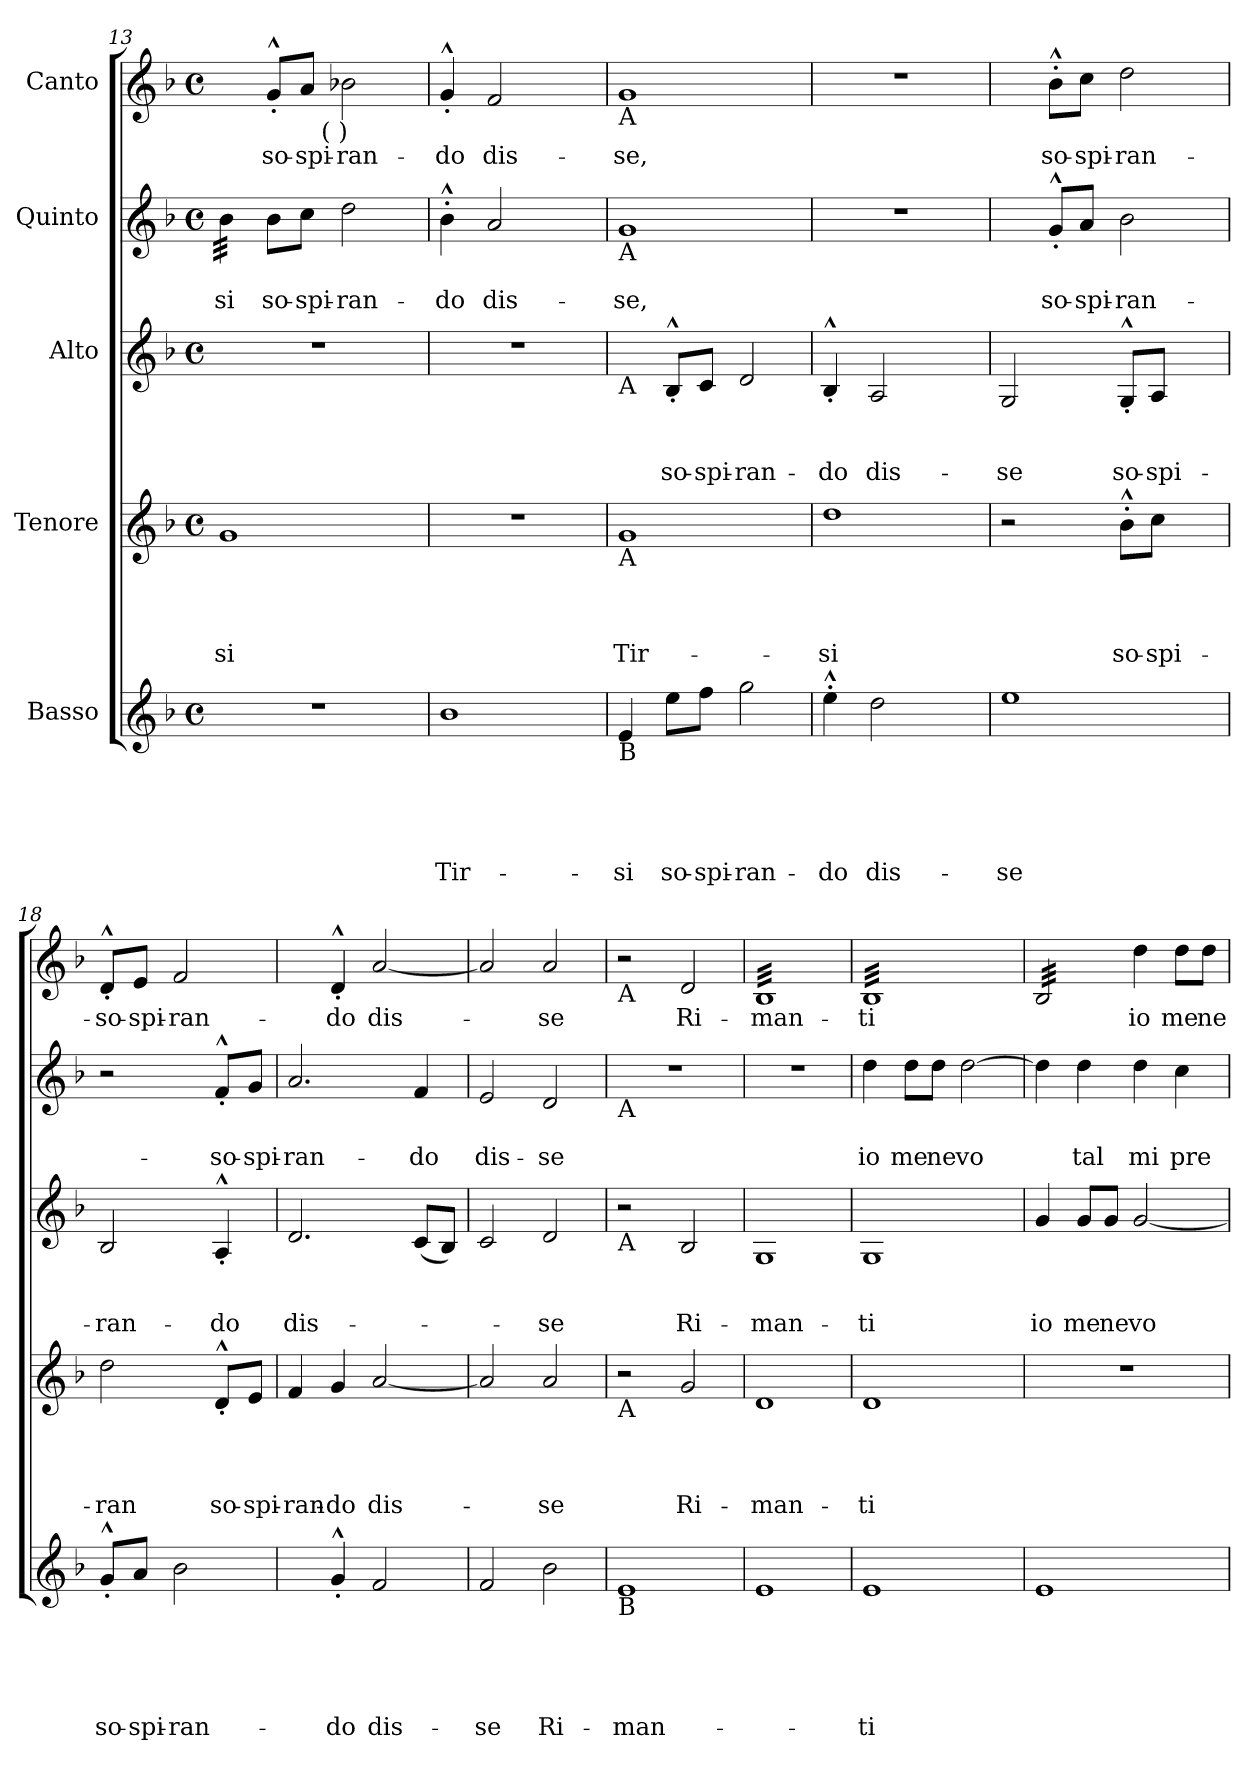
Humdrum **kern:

**kern	**text	**text	**text	**text	**text	**kern	**text	**text	**text	**text	**kern	**text	**text	**text	**kern	**text	**text	**kern	**text
*part5	*part5	*part5	*part5	*part5	*part5	*part4	*part4	*part4	*part4	*part4	*part3	*part3	*part3	*part3	*part2	*part2	*part2	*part1	*part1
*staff5	*staff5	*staff5	*staff5	*staff5	*staff5	*staff4	*staff4	*staff4	*staff4	*staff4	*staff3	*staff3	*staff3	*staff3	*staff2	*staff2	*staff2	*staff1	*staff1
*I"Basso	*	*	*	*	*	*I"Tenore	*	*	*	*	*I"Alto	*	*	*	*I"Quinto	*	*	*I"Canto	*
*clefG2	*	*	*	*	*	*clefG2	*	*	*	*	*clefG2	*	*	*	*clefG2	*	*	*clefG2	*
*k[b-]	*	*	*	*	*	*k[b-]	*	*	*	*	*k[b-]	*	*	*	*k[b-]	*	*	*k[b-]	*
*F:	*	*	*	*	*	*F:	*	*	*	*	*F:	*	*	*	*F:	*	*	*F:	*
*M4/4	*	*	*	*	*	*M4/4	*	*	*	*	*M4/4	*	*	*	*M4/4	*	*	*M4/4	*
*met(c)	*	*	*	*	*	*met(c)	*	*	*	*	*met(c)	*	*	*	*met(c)	*	*	*met(c)	*
=13	=13	=13	=13	=13	=13	=13	=13	=13	=13	=13	=13	=13	=13	=13	=13	=13	=13	=13	=13
!	!	!	!	!	!	!	!	!	!	!LO:LY:b	!	!	!	!	!	!	!LO:LY:b	!	!
*	*	*	*	*	*	*	*	*	*	*	*	*	*	*	*	*	*	*^	*
*	*	*	*	*	*	*	*	*	*	*	*	*	*	*	*tremolo	*	*	*	*	*
1r	.	.	.	.	.	1g	.	.	.	-si	1r	.	.	.	32b-\LLL	.	-si	4ryy	4..ryy	.
.	.	.	.	.	.	.	.	.	.	.	.	.	.	.	32b-\	.	.	.	.	.
.	.	.	.	.	.	.	.	.	.	.	.	.	.	.	32b-\	.	.	.	.	.
.	.	.	.	.	.	.	.	.	.	.	.	.	.	.	32b-\	.	.	.	.	.
.	.	.	.	.	.	.	.	.	.	.	.	.	.	.	32b-\	.	.	.	.	.
.	.	.	.	.	.	.	.	.	.	.	.	.	.	.	32b-\	.	.	.	.	.
.	.	.	.	.	.	.	.	.	.	.	.	.	.	.	32b-\	.	.	.	.	.
.	.	.	.	.	.	.	.	.	.	.	.	.	.	.	32b-\JJJ	.	.	.	.	.
*	*	*	*	*	*	*	*	*	*	*	*	*	*	*	*Xtremolo	*	*	*	*	*
!	!	!	!	!	!	!	!	!	!	!	!	!	!	!	!	!	!LO:LY:b	!	!	!LO:LY:b
.	.	.	.	.	.	.	.	.	.	.	.	.	.	.	8b-\L	.	so-	8g^^<'</L	.	so-
!	!	!	!	!	!	!	!	!	!	!	!	!	!	!	!	!	!LO:LY:b	!	!	!LO:LY:b
.	.	.	.	.	.	.	.	.	.	.	.	.	.	.	8cc\J	.	-spi-	8a/J	.	-spi-
!	!	!	!	!	!	!	!	!	!	!	!	!	!	!	!	!	!	!	!LO:TX:b:t=( )	!
.	.	.	.	.	.	.	.	.	.	.	.	.	.	.	.	.	.	.	2ryy	.
!	!	!	!	!	!	!	!	!	!	!	!	!	!	!	!	!	!LO:LY:b	!	!	!LO:LY:b
.	.	.	.	.	.	.	.	.	.	.	.	.	.	.	2dd\	.	-ran-	2b-X\	.	-ran-
.	.	.	.	.	.	.	.	.	.	.	.	.	.	.	.	.	.	.	16ryy	.
=14	=14	=14	=14	=14	=14	=14	=14	=14	=14	=14	=14	=14	=14	=14	=14	=14	=14	=14	=14	=14
!	!	!	!	!	!LO:LY:b	!	!	!	!	!	!	!	!	!	!	!	!LO:LY:b	!	!	!LO:LY:b
*	*	*	*	*	*	*	*	*	*	*	*	*	*	*	*	*	*	*v	*v	*
1b-	.	.	.	.	Tir-	1r	.	.	.	.	1r	.	.	.	4b-^^>'>\	.	-do	4g^^<'</	-do
!	!	!	!	!	!	!	!	!	!	!	!	!	!	!	!	!	!LO:LY:b	!	!LO:LY:b
.	.	.	.	.	.	.	.	.	.	.	.	.	.	.	2a/	.	dis-	2f/	dis-
.	.	.	.	.	.	.	.	.	.	.	.	.	.	.	4ryy	.	.	4ryy	.
!!LO:PB:g=z
=15	=15	=15	=15	=15	=15	=15	=15	=15	=15	=15	=15	=15	=15	=15	=15	=15	=15	=15	=15
!	!	!	!	!	!	!	!	!	!	!	!	!	!	!	!	!	!	!LO:TX:b:t=A	!
!	!	!	!	!	!	!	!	!	!	!	!	!	!	!	!LO:TX:b:t=A	!	!	!	!
!	!	!	!	!	!	!	!	!	!	!	!LO:TX:b:t=A	!	!	!	!	!	!	!	!
!	!	!	!	!	!	!LO:TX:b:t=A	!	!	!	!	!	!	!	!	!	!	!	!	!
!LO:TX:b:t=B	!	!	!	!	!	!	!	!	!	!	!	!	!	!	!	!	!	!	!
!	!	!	!	!	!LO:LY:b	!	!	!	!	!LO:LY:b	!	!	!	!	!	!	!LO:LY:b	!	!LO:LY:b
4e/	.	.	.	.	-si	1g	.	.	.	Tir-	4ryy	.	.	.	1g	.	-se,	1g	-se,
!	!	!	!	!	!LO:LY:b	!	!	!	!	!	!	!	!	!LO:LY:b	!	!	!	!	!
8ee\L	.	.	.	.	so-	.	.	.	.	.	8B-^^<'</L	.	.	so-	.	.	.	.	.
!	!	!	!	!	!LO:LY:b	!	!	!	!	!	!	!	!	!LO:LY:b	!	!	!	!	!
8ff\J	.	.	.	.	-spi-	.	.	.	.	.	8c/J	.	.	-spi-	.	.	.	.	.
!	!	!	!	!	!LO:LY:b	!	!	!	!	!	!	!	!	!LO:LY:b	!	!	!	!	!
2gg\	.	.	.	.	-ran-	.	.	.	.	.	2d/	.	.	-ran-	.	.	.	.	.
=16	=16	=16	=16	=16	=16	=16	=16	=16	=16	=16	=16	=16	=16	=16	=16	=16	=16	=16	=16
!	!	!	!	!	!LO:LY:b	!	!	!	!	!LO:LY:b	!	!	!	!LO:LY:b	!	!	!	!	!
4ee^^>'>\	.	.	.	.	-do	1dd	.	.	.	-si	4B-^^<'</	.	.	-do	1r	.	.	1r	.
!	!	!	!	!	!LO:LY:b	!	!	!	!	!	!	!	!	!LO:LY:b	!	!	!	!	!
2dd\	.	.	.	.	dis-	.	.	.	.	.	2A/	.	.	dis-	.	.	.	.	.
4ryy	.	.	.	.	.	.	.	.	.	.	4ryy	.	.	.	.	.	.	.	.
=17	=17	=17	=17	=17	=17	=17	=17	=17	=17	=17	=17	=17	=17	=17	=17	=17	=17	=17	=17
!	!	!	!	!	!LO:LY:b	!	!	!	!	!	!	!	!	!LO:LY:b	!	!	!	!	!
1ee	.	.	.	.	-se	2r	.	.	.	.	2G/	.	.	-se	4ryy	.	.	4ryy	.
!	!	!	!	!	!	!	!	!	!	!	!	!	!	!	!	!	!LO:LY:b	!	!LO:LY:b
.	.	.	.	.	.	.	.	.	.	.	.	.	.	.	8g^^<'</L	.	so-	8b-^^>'>\L	so-
!	!	!	!	!	!	!	!	!	!	!	!	!	!	!	!	!	!LO:LY:b	!	!LO:LY:b
.	.	.	.	.	.	.	.	.	.	.	.	.	.	.	8a/J	.	-spi-	8cc\J	-spi-
!	!	!	!	!	!	!	!	!	!	!LO:LY:b	!	!	!	!LO:LY:b	!	!	!LO:LY:b	!	!LO:LY:b
.	.	.	.	.	.	8b-^^>'>\L	.	.	.	so-	8G^^<'</L	.	.	so-	2b-\	.	-ran-	2dd\	-ran-
!	!	!	!	!	!	!	!	!	!	!LO:LY:b	!	!	!	!LO:LY:b	!	!	!	!	!
.	.	.	.	.	.	8cc\J	.	.	.	-spi-	8A/J	.	.	-spi-	.	.	.	.	.
.	.	.	.	.	.	4ryy	.	.	.	.	4ryy	.	.	.	.	.	.	.	.
=18	=18	=18	=18	=18	=18	=18	=18	=18	=18	=18	=18	=18	=18	=18	=18	=18	=18	=18	=18
!	!	!	!	!	!LO:LY:b	!	!	!	!	!LO:LY:b	!	!	!	!LO:LY:b	!	!	!	!	!LO:LY:b
8g^^<'</L	.	.	.	.	so-	2dd\	.	.	.	-ran	2B-/	.	.	-ran-	2r	.	.	8d^^<'</L	-so-
!	!	!	!	!	!LO:LY:b	!	!	!	!	!	!	!	!	!	!	!	!	!	!LO:LY:b
8a/J	.	.	.	.	-spi-	.	.	.	.	.	.	.	.	.	.	.	.	8e/J	-spi-
!	!	!	!	!	!LO:LY:b	!	!	!	!	!	!	!	!	!	!	!	!	!	!LO:LY:b
2b-\	.	.	.	.	-ran-	.	.	.	.	.	.	.	.	.	.	.	.	2f/	-ran-
!	!	!	!	!	!	!	!	!	!	!LO:LY:b	!	!	!	!LO:LY:b	!	!	!LO:LY:b	!	!
.	.	.	.	.	.	8d^^<'</L	.	.	.	so-	4A^^<'</	.	.	-do	8f^^<'</L	.	-so-	.	.
!	!	!	!	!	!	!	!	!	!	!LO:LY:b	!	!	!	!	!	!	!LO:LY:b	!	!
.	.	.	.	.	.	8e/J	.	.	.	-spi-	.	.	.	.	8g/J	.	-spi-	.	.
=19	=19	=19	=19	=19	=19	=19	=19	=19	=19	=19	=19	=19	=19	=19	=19	=19	=19	=19	=19
!	!	!	!	!	!	!	!	!	!	!LO:LY:b	!	!	!	!LO:LY:b	!	!	!LO:LY:b	!	!
4ryy	.	.	.	.	.	4f/	.	.	.	-ran-	2.d/	.	.	dis-	2.a/	.	-ran-	4ryy	.
!	!	!	!	!	!LO:LY:b	!	!	!	!	!LO:LY:b	!	!	!	!	!	!	!	!	!LO:LY:b
4g^^<'</	.	.	.	.	-do	4g/	.	.	.	-do	.	.	.	.	.	.	.	4d^^<'</	-do
!	!	!	!	!	!LO:LY:b	!	!	!	!	!LO:LY:b	!	!	!	!	!	!	!	!	!LO:LY:b
2f/	.	.	.	.	dis-	[<2a/	.	.	.	dis-	.	.	.	.	.	.	.	[<2a/	dis-
!	!	!	!	!	!	!	!	!	!	!	!	!	!	!	!	!	!LO:LY:b	!	!
.	.	.	.	.	.	.	.	.	.	.	(>8c/L	.	.	.	4f/	.	-do	.	.
.	.	.	.	.	.	.	.	.	.	.	8B-/J)	.	.	.	.	.	.	.	.
=20	=20	=20	=20	=20	=20	=20	=20	=20	=20	=20	=20	=20	=20	=20	=20	=20	=20	=20	=20
!	!	!	!	!	!LO:LY:b	!	!	!	!	!	!	!	!	!	!	!	!LO:LY:b	!	!
2f/	.	.	.	.	-se	2a/]	.	.	.	.	2c/	.	.	.	2e/	.	dis-	2a/]	.
!	!	!	!	!	!LO:LY:b	!	!	!	!	!LO:LY:b	!	!	!	!LO:LY:b	!	!	!LO:LY:b	!	!LO:LY:b
2b-\	.	.	.	.	Ri-	2a/	.	.	.	-se	2d/	.	.	-se	2d/	.	-se	2a/	-se
!!LO:LB:g=z
=21	=21	=21	=21	=21	=21	=21	=21	=21	=21	=21	=21	=21	=21	=21	=21	=21	=21	=21	=21
!	!	!	!	!	!	!	!	!	!	!	!	!	!	!	!	!	!	!LO:TX:b:t=A	!
!	!	!	!	!	!	!	!	!	!	!	!	!	!	!	!LO:TX:b:t=A	!	!	!	!
!	!	!	!	!	!	!	!	!	!	!	!LO:TX:b:t=A	!	!	!	!	!	!	!	!
!	!	!	!	!	!	!LO:TX:b:t=A	!	!	!	!	!	!	!	!	!	!	!	!	!
!LO:TX:b:t=B	!	!	!	!	!	!	!	!	!	!	!	!	!	!	!	!	!	!	!
!	!	!	!	!	!LO:LY:b	!	!	!	!	!	!	!	!	!	!	!	!	!	!
1e	.	.	.	.	-man-	2r	.	.	.	.	2r	.	.	.	1r	.	.	2r	.
!	!	!	!	!	!	!	!	!	!	!LO:LY:b	!	!	!	!LO:LY:b	!	!	!	!	!LO:LY:b
.	.	.	.	.	.	2g/	.	.	.	Ri-	2B-/	.	.	Ri-	.	.	.	2d/	Ri-
=22	=22	=22	=22	=22	=22	=22	=22	=22	=22	=22	=22	=22	=22	=22	=22	=22	=22	=22	=22
!	!	!	!	!	!	!	!	!	!	!LO:LY:b	!	!	!	!LO:LY:b	!	!	!	!	!LO:LY:b
*	*	*	*	*	*	*	*	*	*	*	*	*	*	*	*	*	*	*tremolo	*
1e	.	.	.	.	.	1d	.	.	.	-man-	1G	.	.	-man-	1r	.	.	32B-LLL	-man-
.	.	.	.	.	.	.	.	.	.	.	.	.	.	.	.	.	.	32B-	.
.	.	.	.	.	.	.	.	.	.	.	.	.	.	.	.	.	.	32B-	.
.	.	.	.	.	.	.	.	.	.	.	.	.	.	.	.	.	.	32B-	.
.	.	.	.	.	.	.	.	.	.	.	.	.	.	.	.	.	.	32B-	.
.	.	.	.	.	.	.	.	.	.	.	.	.	.	.	.	.	.	32B-	.
.	.	.	.	.	.	.	.	.	.	.	.	.	.	.	.	.	.	32B-	.
.	.	.	.	.	.	.	.	.	.	.	.	.	.	.	.	.	.	32B-	.
.	.	.	.	.	.	.	.	.	.	.	.	.	.	.	.	.	.	32B-	.
.	.	.	.	.	.	.	.	.	.	.	.	.	.	.	.	.	.	32B-	.
.	.	.	.	.	.	.	.	.	.	.	.	.	.	.	.	.	.	32B-	.
.	.	.	.	.	.	.	.	.	.	.	.	.	.	.	.	.	.	32B-	.
.	.	.	.	.	.	.	.	.	.	.	.	.	.	.	.	.	.	32B-	.
.	.	.	.	.	.	.	.	.	.	.	.	.	.	.	.	.	.	32B-	.
.	.	.	.	.	.	.	.	.	.	.	.	.	.	.	.	.	.	32B-	.
.	.	.	.	.	.	.	.	.	.	.	.	.	.	.	.	.	.	32B-	.
.	.	.	.	.	.	.	.	.	.	.	.	.	.	.	.	.	.	32B-	.
.	.	.	.	.	.	.	.	.	.	.	.	.	.	.	.	.	.	32B-	.
.	.	.	.	.	.	.	.	.	.	.	.	.	.	.	.	.	.	32B-	.
.	.	.	.	.	.	.	.	.	.	.	.	.	.	.	.	.	.	32B-	.
.	.	.	.	.	.	.	.	.	.	.	.	.	.	.	.	.	.	32B-	.
.	.	.	.	.	.	.	.	.	.	.	.	.	.	.	.	.	.	32B-	.
.	.	.	.	.	.	.	.	.	.	.	.	.	.	.	.	.	.	32B-	.
.	.	.	.	.	.	.	.	.	.	.	.	.	.	.	.	.	.	32B-	.
.	.	.	.	.	.	.	.	.	.	.	.	.	.	.	.	.	.	32B-	.
.	.	.	.	.	.	.	.	.	.	.	.	.	.	.	.	.	.	32B-	.
.	.	.	.	.	.	.	.	.	.	.	.	.	.	.	.	.	.	32B-	.
.	.	.	.	.	.	.	.	.	.	.	.	.	.	.	.	.	.	32B-	.
.	.	.	.	.	.	.	.	.	.	.	.	.	.	.	.	.	.	32B-	.
.	.	.	.	.	.	.	.	.	.	.	.	.	.	.	.	.	.	32B-	.
.	.	.	.	.	.	.	.	.	.	.	.	.	.	.	.	.	.	32B-	.
.	.	.	.	.	.	.	.	.	.	.	.	.	.	.	.	.	.	32B-JJJ	.
=23	=23	=23	=23	=23	=23	=23	=23	=23	=23	=23	=23	=23	=23	=23	=23	=23	=23	=23	=23
!	!	!	!	!	!LO:LY:b	!	!	!	!	!LO:LY:b	!	!	!	!LO:LY:b	!	!	!LO:LY:b	!	!LO:LY:b
1e	.	.	.	.	-ti	1d	.	.	.	-ti	1G	.	.	-ti	4dd\	.	io	32B-LLL	-ti
.	.	.	.	.	.	.	.	.	.	.	.	.	.	.	.	.	.	32B-	.
.	.	.	.	.	.	.	.	.	.	.	.	.	.	.	.	.	.	32B-	.
.	.	.	.	.	.	.	.	.	.	.	.	.	.	.	.	.	.	32B-	.
.	.	.	.	.	.	.	.	.	.	.	.	.	.	.	.	.	.	32B-	.
.	.	.	.	.	.	.	.	.	.	.	.	.	.	.	.	.	.	32B-	.
.	.	.	.	.	.	.	.	.	.	.	.	.	.	.	.	.	.	32B-	.
.	.	.	.	.	.	.	.	.	.	.	.	.	.	.	.	.	.	32B-	.
!	!	!	!	!	!	!	!	!	!	!	!	!	!	!	!	!	!LO:LY:b	!	!
.	.	.	.	.	.	.	.	.	.	.	.	.	.	.	8dd\L	.	me	32B-	.
.	.	.	.	.	.	.	.	.	.	.	.	.	.	.	.	.	.	32B-	.
.	.	.	.	.	.	.	.	.	.	.	.	.	.	.	.	.	.	32B-	.
.	.	.	.	.	.	.	.	.	.	.	.	.	.	.	.	.	.	32B-	.
!	!	!	!	!	!	!	!	!	!	!	!	!	!	!	!	!	!LO:LY:b	!	!
.	.	.	.	.	.	.	.	.	.	.	.	.	.	.	8dd\J	.	ne	32B-	.
.	.	.	.	.	.	.	.	.	.	.	.	.	.	.	.	.	.	32B-	.
.	.	.	.	.	.	.	.	.	.	.	.	.	.	.	.	.	.	32B-	.
.	.	.	.	.	.	.	.	.	.	.	.	.	.	.	.	.	.	32B-	.
!	!	!	!	!	!	!	!	!	!	!	!	!	!	!	!	!	!LO:LY:b	!	!
.	.	.	.	.	.	.	.	.	.	.	.	.	.	.	[>2dd\	.	vo	32B-	.
.	.	.	.	.	.	.	.	.	.	.	.	.	.	.	.	.	.	32B-	.
.	.	.	.	.	.	.	.	.	.	.	.	.	.	.	.	.	.	32B-	.
.	.	.	.	.	.	.	.	.	.	.	.	.	.	.	.	.	.	32B-	.
.	.	.	.	.	.	.	.	.	.	.	.	.	.	.	.	.	.	32B-	.
.	.	.	.	.	.	.	.	.	.	.	.	.	.	.	.	.	.	32B-	.
.	.	.	.	.	.	.	.	.	.	.	.	.	.	.	.	.	.	32B-	.
.	.	.	.	.	.	.	.	.	.	.	.	.	.	.	.	.	.	32B-	.
.	.	.	.	.	.	.	.	.	.	.	.	.	.	.	.	.	.	32B-	.
.	.	.	.	.	.	.	.	.	.	.	.	.	.	.	.	.	.	32B-	.
.	.	.	.	.	.	.	.	.	.	.	.	.	.	.	.	.	.	32B-	.
.	.	.	.	.	.	.	.	.	.	.	.	.	.	.	.	.	.	32B-	.
.	.	.	.	.	.	.	.	.	.	.	.	.	.	.	.	.	.	32B-	.
.	.	.	.	.	.	.	.	.	.	.	.	.	.	.	.	.	.	32B-	.
.	.	.	.	.	.	.	.	.	.	.	.	.	.	.	.	.	.	32B-	.
.	.	.	.	.	.	.	.	.	.	.	.	.	.	.	.	.	.	32B-JJJ	.
=24	=24	=24	=24	=24	=24	=24	=24	=24	=24	=24	=24	=24	=24	=24	=24	=24	=24	=24	=24
!	!	!	!	!	!	!	!	!	!	!	!	!	!	!LO:LY:b	!	!	!	!	!
1e	.	.	.	.	.	1r	.	.	.	.	4g/	.	.	io	4dd\]	.	.	32B-/LLL	.
.	.	.	.	.	.	.	.	.	.	.	.	.	.	.	.	.	.	32B-/	.
.	.	.	.	.	.	.	.	.	.	.	.	.	.	.	.	.	.	32B-/	.
.	.	.	.	.	.	.	.	.	.	.	.	.	.	.	.	.	.	32B-/	.
.	.	.	.	.	.	.	.	.	.	.	.	.	.	.	.	.	.	32B-/	.
.	.	.	.	.	.	.	.	.	.	.	.	.	.	.	.	.	.	32B-/	.
.	.	.	.	.	.	.	.	.	.	.	.	.	.	.	.	.	.	32B-/	.
.	.	.	.	.	.	.	.	.	.	.	.	.	.	.	.	.	.	32B-/	.
!	!	!	!	!	!	!	!	!	!	!	!	!	!	!LO:LY:b	!	!	!LO:LY:b	!	!
.	.	.	.	.	.	.	.	.	.	.	8g/L	.	.	me	4dd\	.	tal	32B-/	.
.	.	.	.	.	.	.	.	.	.	.	.	.	.	.	.	.	.	32B-/	.
.	.	.	.	.	.	.	.	.	.	.	.	.	.	.	.	.	.	32B-/	.
.	.	.	.	.	.	.	.	.	.	.	.	.	.	.	.	.	.	32B-/	.
!	!	!	!	!	!	!	!	!	!	!	!	!	!	!LO:LY:b	!	!	!	!	!
.	.	.	.	.	.	.	.	.	.	.	8g/J	.	.	ne	.	.	.	32B-/	.
.	.	.	.	.	.	.	.	.	.	.	.	.	.	.	.	.	.	32B-/	.
.	.	.	.	.	.	.	.	.	.	.	.	.	.	.	.	.	.	32B-/	.
.	.	.	.	.	.	.	.	.	.	.	.	.	.	.	.	.	.	32B-/JJJ	.
*	*	*	*	*	*	*	*	*	*	*	*	*	*	*	*	*	*	*Xtremolo	*
!	!	!	!	!	!	!	!	!	!	!	!	!	!	!LO:LY:b	!	!	!LO:LY:b	!	!LO:LY:b
.	.	.	.	.	.	.	.	.	.	.	[<2g/	.	.	vo	4dd\	.	mi	4dd\	io
!	!	!	!	!	!	!	!	!	!	!	!	!	!	!	!	!	!LO:LY:b	!	!LO:LY:b
.	.	.	.	.	.	.	.	.	.	.	.	.	.	.	4cc\	.	pre-	8dd\L	me
!	!	!	!	!	!	!	!	!	!	!	!	!	!	!	!	!	!	!	!LO:LY:b
.	.	.	.	.	.	.	.	.	.	.	.	.	.	.	.	.	.	8dd\J	ne
=	=	=	=	=	=	=	=	=	=	=	=	=	=	=	=	=	=	=	=
*-	*-	*-	*-	*-	*-	*-	*-	*-	*-	*-	*-	*-	*-	*-	*-	*-	*-	*-	*-
